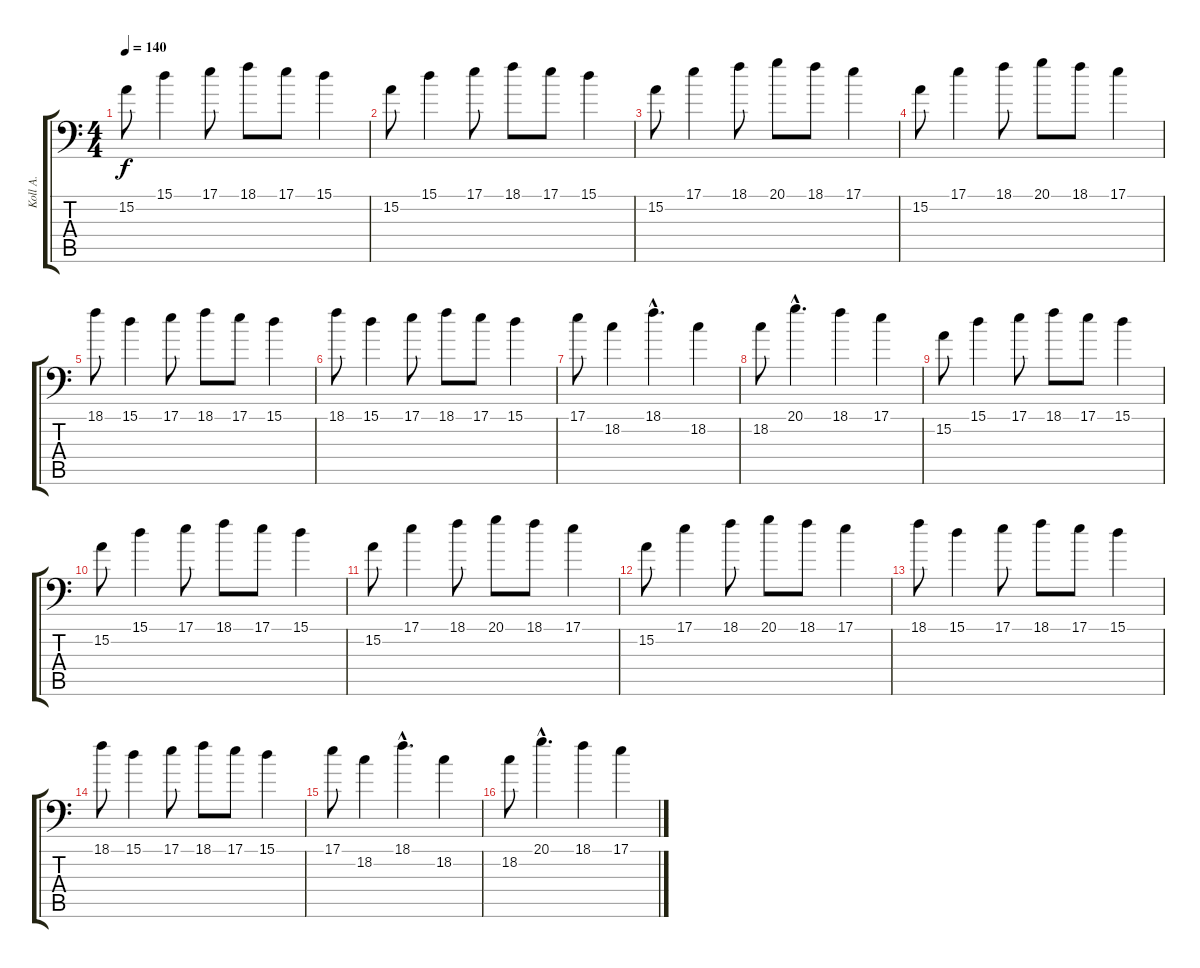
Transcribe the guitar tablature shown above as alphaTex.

\track ("Koll A." "Koll A.") {instrument bagpipe}
\staff {score tabs}
\tuning (B3 Gb3 D3 A2 E2 A1) {hide}
\ts (4 4)
\tempo 140
\clef f4
\ks c
15.2.8{dy f} 15.1.4 17.1.8 18.1.8 17.1.8 15.1.4 |
15.2.8 15.1.4 17.1.8 18.1.8 17.1.8 15.1.4 |
15.2.8 17.1.4 18.1.8 20.1.8 18.1.8 17.1.4 |
15.2.8 17.1.4 18.1.8 20.1.8 18.1.8 17.1.4 |
18.1.8 15.1.4 17.1.8 18.1.8 17.1.8 15.1.4 |
18.1.8 15.1.4 17.1.8 18.1.8 17.1.8 15.1.4 |
17.1.8 18.2.4 18.1{hac}.4{d} 18.2.4 |
18.2.8 20.1{hac}.4{d} 18.1.4 17.1.4 |
15.2.8 15.1.4 17.1.8 18.1.8 17.1.8 15.1.4 |
15.2.8 15.1.4 17.1.8 18.1.8 17.1.8 15.1.4 |
15.2.8 17.1.4 18.1.8 20.1.8 18.1.8 17.1.4 |
15.2.8 17.1.4 18.1.8 20.1.8 18.1.8 17.1.4 |
18.1.8 15.1.4 17.1.8 18.1.8 17.1.8 15.1.4 |
18.1.8 15.1.4 17.1.8 18.1.8 17.1.8 15.1.4 |
17.1.8 18.2.4 18.1{hac}.4{d} 18.2.4 |
18.2.8 20.1{hac}.4{d} 18.1.4 17.1.4
